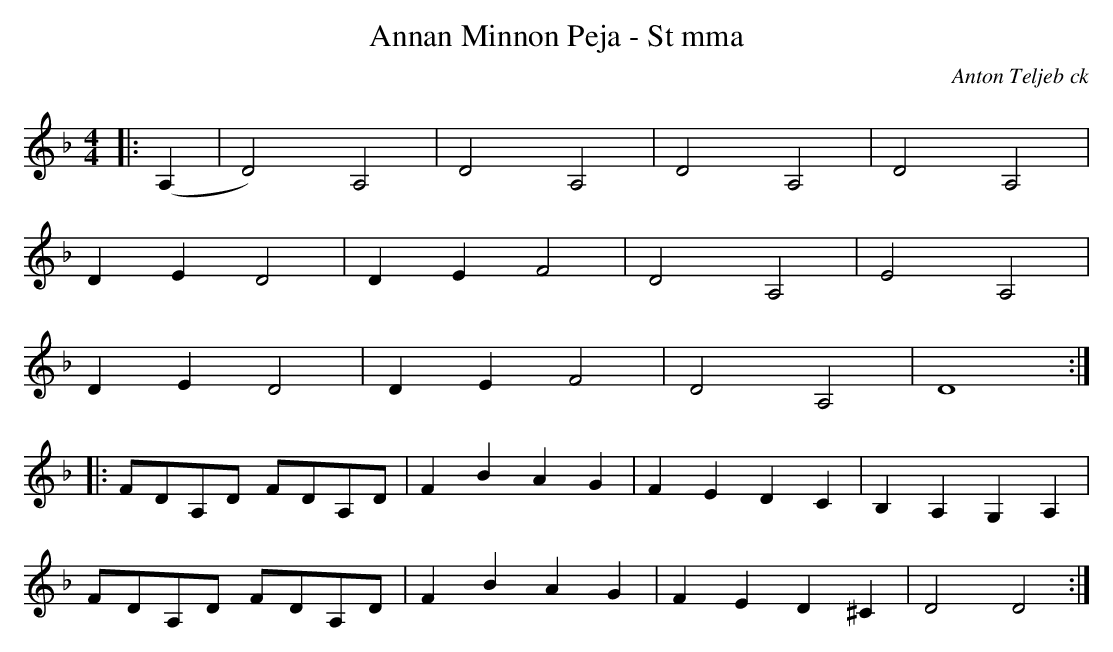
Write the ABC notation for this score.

X:1
T:Annan Minnon Peja - St mma
C:Anton Teljeb ck
M:4/4
L:1/4
K:Dm
|:(A, | D2) A,2 | D2 A,2 | D2 A,2 | D2 A,2 |
DE D2 |DE F2 | D2 A,2 | E2 A,2 |
DE D2 |DE F2 | D2 A,2 | D4 :|
|: F/D/A,/D/ F/D/A,/D/ | FB AG | FE DC | B,A, G,A, |
F/D/A,/D/ F/D/A,/D/ | FB AG | FE D^C | D2 D2 :|
